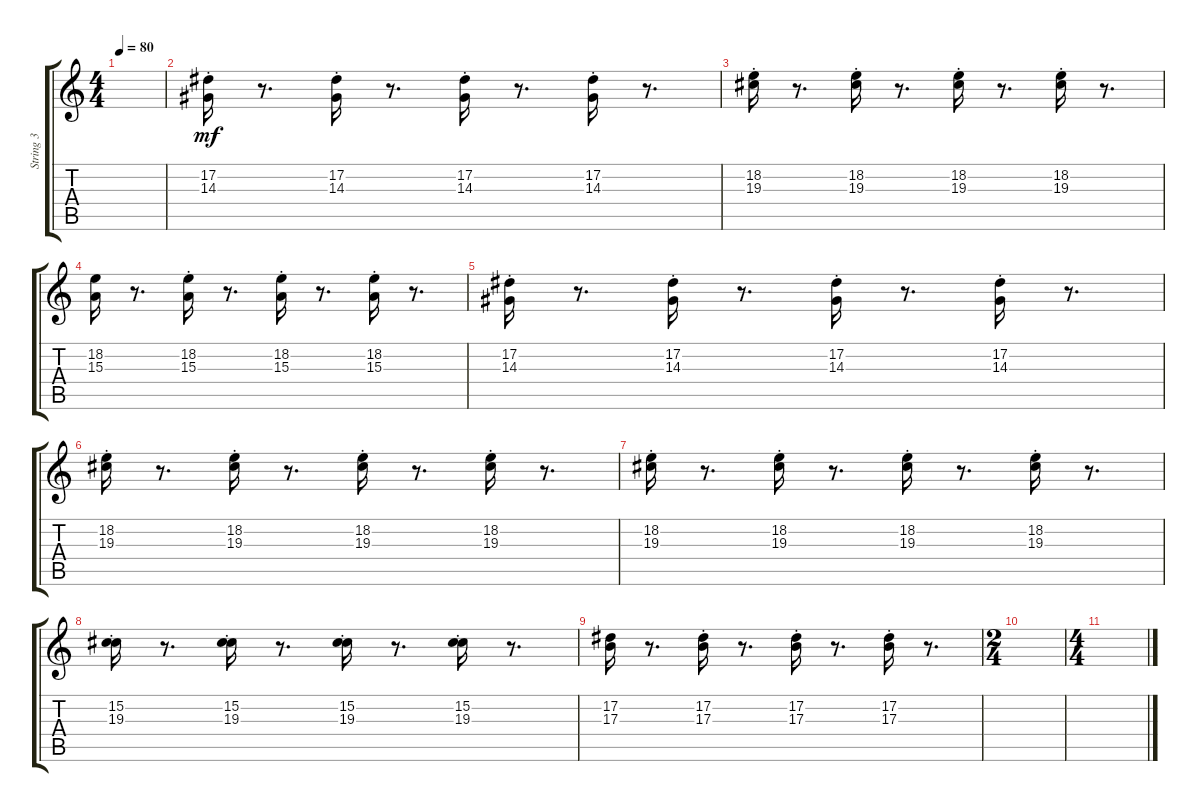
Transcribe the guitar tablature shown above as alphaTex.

\track ("String 3" "String 3") {instrument stringensemble1}
\staff {score tabs}
\tuning (Eb4 Bb3 Gb3 Db3 Ab2 Eb2) {hide}
\ts (4 4)
\tempo 80
\clef g2
\ks c
|
(17.2{st} 14.3).16{dy mf} r.8{d} (17.2{st} 14.3).16 r.8{d} (17.2{st} 14.3).16 r.8{d} (17.2{st} 14.3).16 r.8{d} |
(18.2{st} 19.3).16 r.8{d} (18.2{st} 19.3).16 r.8{d} (18.2{st} 19.3).16 r.8{d} (18.2{st} 19.3).16 r.8{d} |
(18.2 15.3).16 r.8{d} (18.2{st} 15.3).16 r.8{d} (18.2{st} 15.3).16 r.8{d} (18.2{st} 15.3).16 r.8{d} |
(17.2{st} 14.3).16 r.8{d} (17.2{st} 14.3).16 r.8{d} (17.2{st} 14.3).16 r.8{d} (17.2{st} 14.3).16 r.8{d} |
(18.2{st} 19.3).16 r.8{d} (18.2{st} 19.3).16 r.8{d} (18.2{st} 19.3).16 r.8{d} (18.2{st} 19.3).16 r.8{d} |
(18.2{st} 19.3).16 r.8{d} (18.2{st} 19.3).16 r.8{d} (18.2{st} 19.3).16 r.8{d} (18.2{st} 19.3).16 r.8{d} |
(15.2{st} 19.3).16 r.8{d} (15.2{st} 19.3).16 r.8{d} (15.2{st} 19.3).16 r.8{d} (15.2{st} 19.3).16 r.8{d} |
(17.2 17.3).16 r.8{d} (17.2{st} 17.3).16 r.8{d} (17.2{st} 17.3).16 r.8{d} (17.2{st} 17.3).16 r.8{d} |
\ts (2 4)
|
\ts (4 4)
